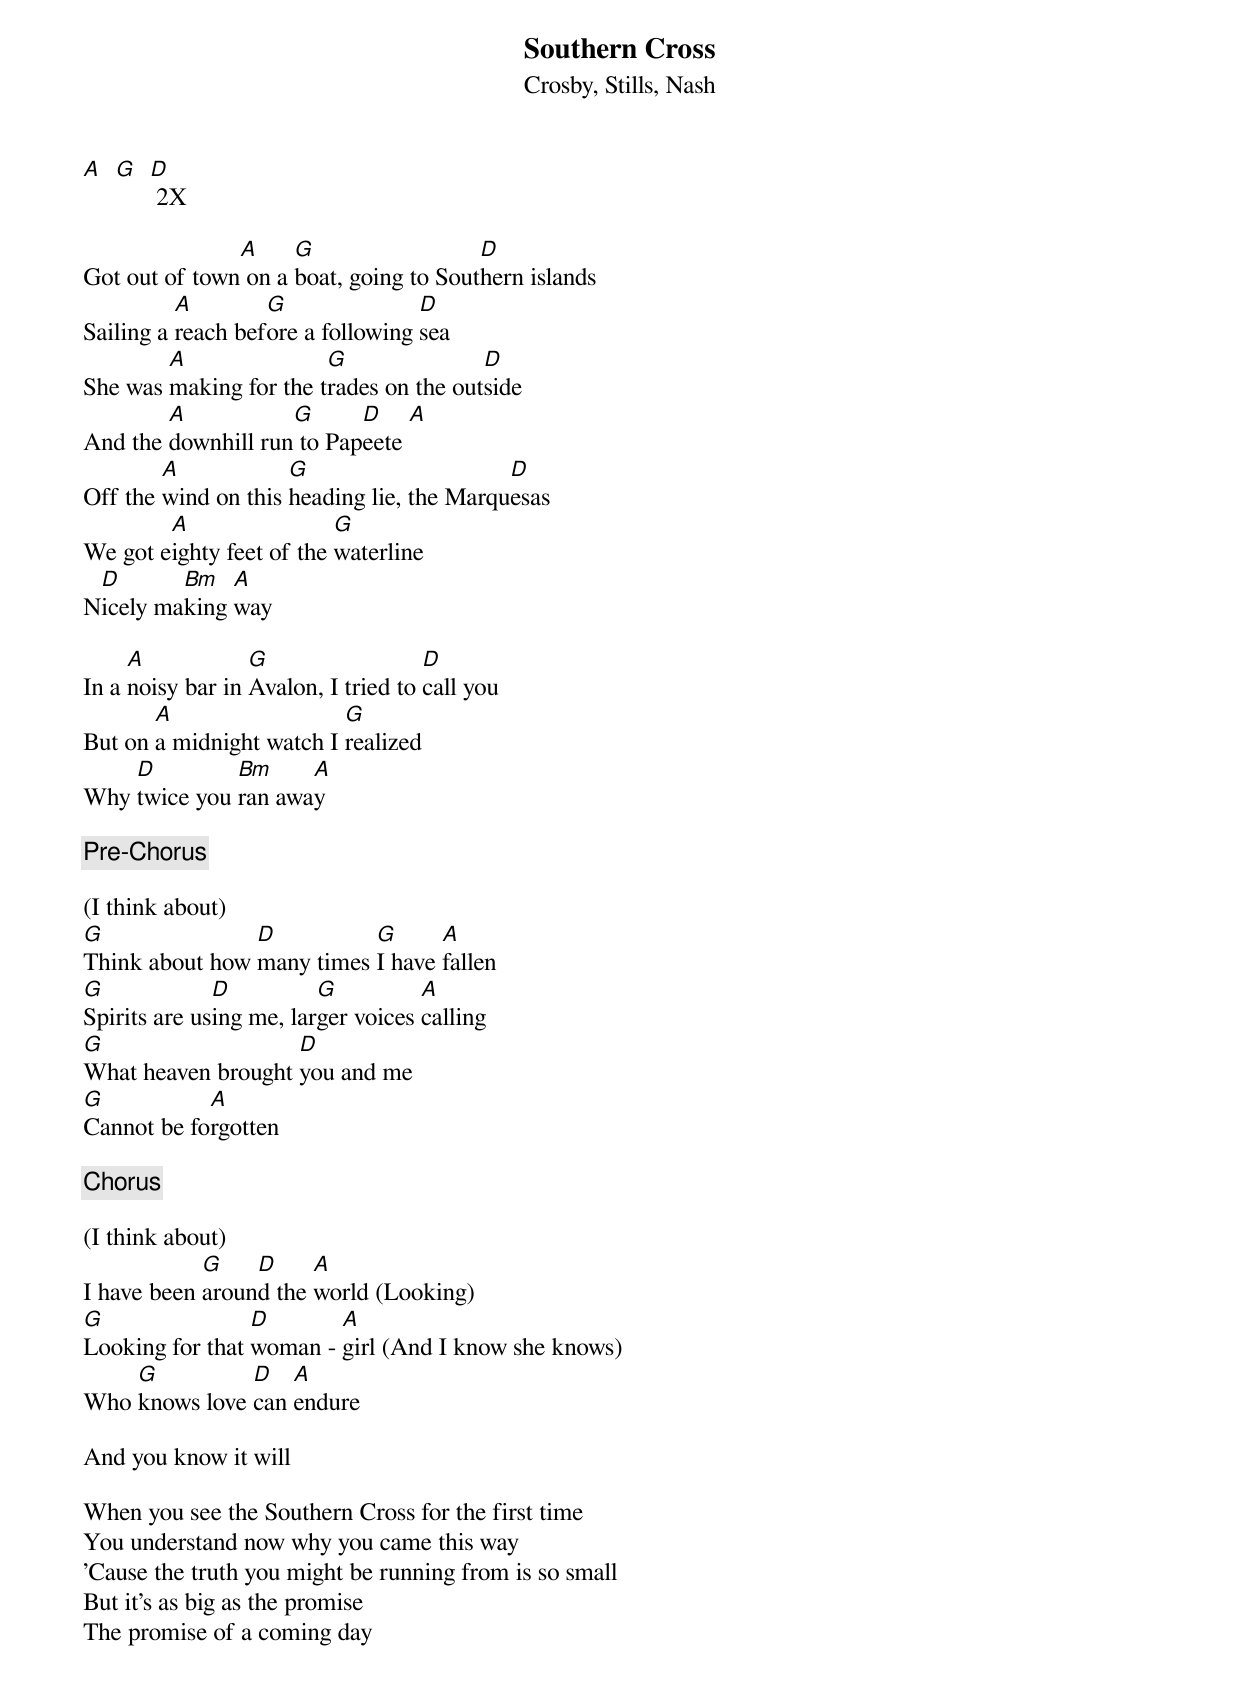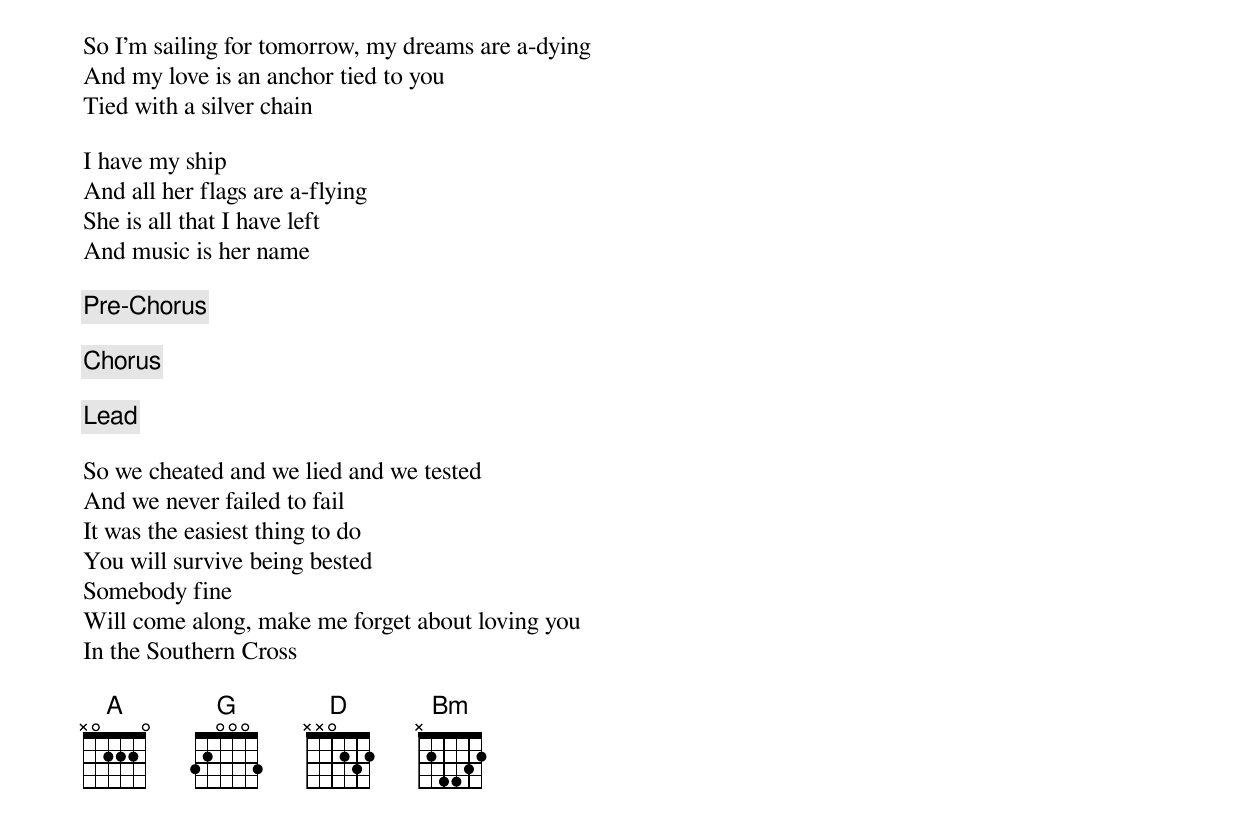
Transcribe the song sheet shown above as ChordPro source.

{title:Southern Cross}
{subtitle:Crosby, Stills, Nash}
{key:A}

[A]  [G]  [D] 2X

Got out of town[A] on a [G]boat, going to Sout[D]hern islands
Sailing a [A]reach bef[G]ore a following [D]sea
She was [A]making for the t[G]rades on the out[D]side
And the [A]downhill run[G] to Pap[D]eete [A]
Off the [A]wind on this [G]heading lie, the Marqu[D]esas
We got e[A]ighty feet of the [G]waterline
N[D]icely ma[Bm]king [A]way

In a [A]noisy bar in [G]Avalon, I tried to [D]call you
But on [A]a midnight watch I [G]realized
Why [D]twice you [Bm]ran awa[A]y

{c:Pre-Chorus}

(I think about)
[G]Think about how [D]many times [G]I have [A]fallen
[G]Spirits are us[D]ing me, lar[G]ger voices [A]calling
[G]What heaven brought [D]you and me
[G]Cannot be fo[A]rgotten

{c:Chorus}

(I think about)
I have been [G]aroun[D]d the [A]world (Looking)
[G]Looking for that [D]woman - [A]girl (And I know she knows)
Who [G]knows love [D]can [A]endure

And you know it will

When you see the Southern Cross for the first time
You understand now why you came this way
'Cause the truth you might be running from is so small
But it's as big as the promise
The promise of a coming day
So I'm sailing for tomorrow, my dreams are a-dying
And my love is an anchor tied to you
Tied with a silver chain

I have my ship
And all her flags are a-flying
She is all that I have left
And music is her name

{c:Pre-Chorus}

{c:Chorus}

{c:Lead}

So we cheated and we lied and we tested
And we never failed to fail
It was the easiest thing to do
You will survive being bested
Somebody fine
Will come along, make me forget about loving you
In the Southern Cross

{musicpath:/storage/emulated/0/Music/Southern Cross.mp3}
